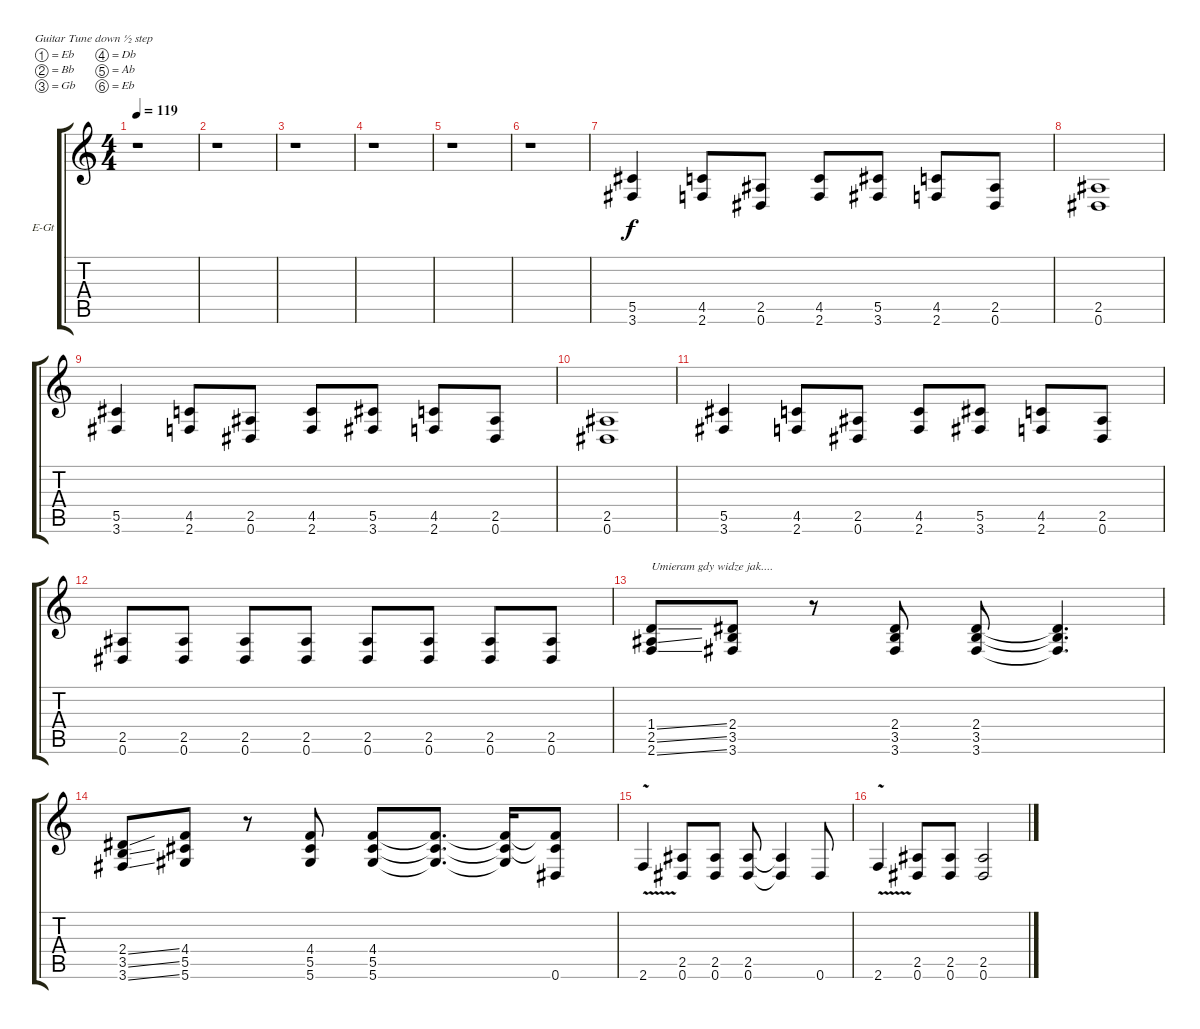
\bracketExtendMode groupsimilarinstruments
\firstSystemTrackNameOrientation horizontal
\otherSystemsTrackNameOrientation horizontal
\track ("Guitar 3 Distortion " "E-Gt") {instrument distortionguitar}
\staff {score tabs}
\tuning (Eb4 Bb3 Gb3 Db3 Ab2 Eb2)
\ts (4 4)
\tempo 119
\clef g2
\ks c
r.1{dy f} |
r.1 |
r.1 |
r.1 |
r.1 |
r.1 |
(5.5 3.6).4 (4.5 2.6).8 (2.5 0.6).8 (4.5 2.6).8 (5.5 3.6).8 (4.5 2.6).8 (2.5 0.6).8 |
(2.5 0.6).1 |
(5.5 3.6).4 (4.5 2.6).8 (2.5 0.6).8 (4.5 2.6).8 (5.5 3.6).8 (4.5 2.6).8 (2.5 0.6).8 |
(2.5 0.6).1 |
(5.5 3.6).4 (4.5 2.6).8 (2.5 0.6).8 (4.5 2.6).8 (5.5 3.6).8 (4.5 2.6).8 (2.5 0.6).8 |
(2.5 0.6).8 (2.5 0.6).8 (2.5 0.6).8 (2.5 0.6).8 (2.5 0.6).8 (2.5 0.6).8 (2.5 0.6).8 (2.5 0.6).8 |
(1.4{ss} 2.5{ss} 2.6{ss}).8{txt "Umieram gdy widze jak...."} (2.4 3.5 3.6).8 r.8 (2.4 3.5 3.6).8 (2.4 3.5 3.6).8 (2.4{t} 3.5{t} 3.6{t}).4{d} |
(2.4{ss} 3.5{ss} 3.6{ss}).8 (4.4 5.5 5.6).8 r.8 (4.4 5.5 5.6).8 (4.4 5.5 5.6).8 (4.4{t} 5.5{t} 5.6{t}).8{d} (4.4{t} 5.5{t} 5.6{t}).16 (4.4{t} 5.5{t} 0.6).8 |
2.6{v}.4 (2.5 0.6).8 (2.5 0.6).8 (2.5 0.6).8 (2.5{t} 0.6{t}).4 0.6.8 |
2.6{v}.4 (2.5 0.6).8 (2.5 0.6).8 (2.5 0.6).2
